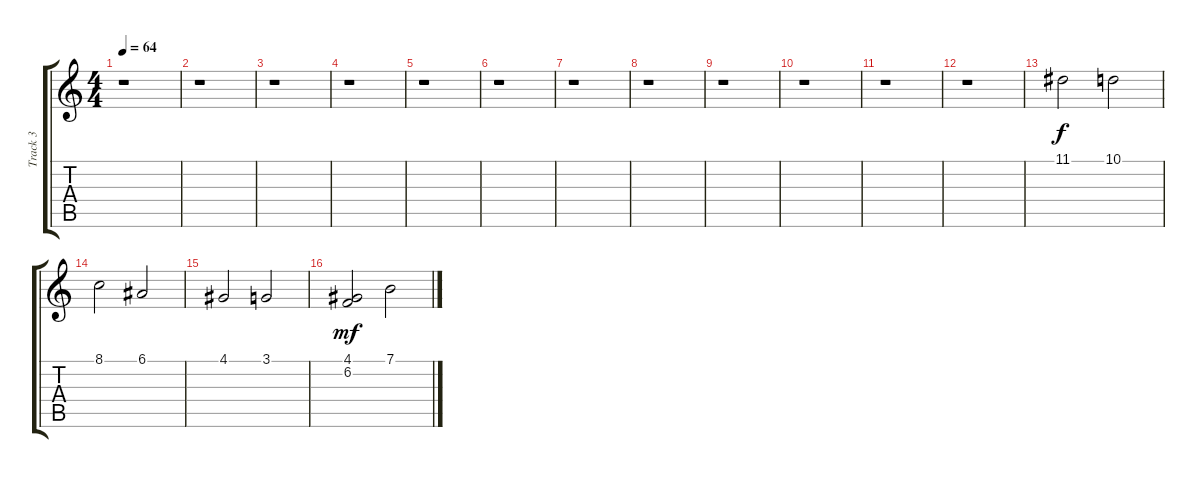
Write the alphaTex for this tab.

\track ("Track 3" "Track 3") {instrument stringensemble2}
\staff {score tabs}
\tuning (E4 B3 G3 D3 A2 E2) {hide}
\ts (4 4)
\tempo 64
\clef g2
\ks c
r.1{dy f} |
r.1 |
r.1 |
r.1 |
r.1 |
r.1 |
r.1 |
r.1 |
r.1 |
r.1 |
r.1 |
r.1 |
11.1.2{volume 12} 10.1.2 |
8.1.2 6.1.2 |
4.1.2 3.1.2 |
(4.1 6.2).2{dy mf} 7.1.2
